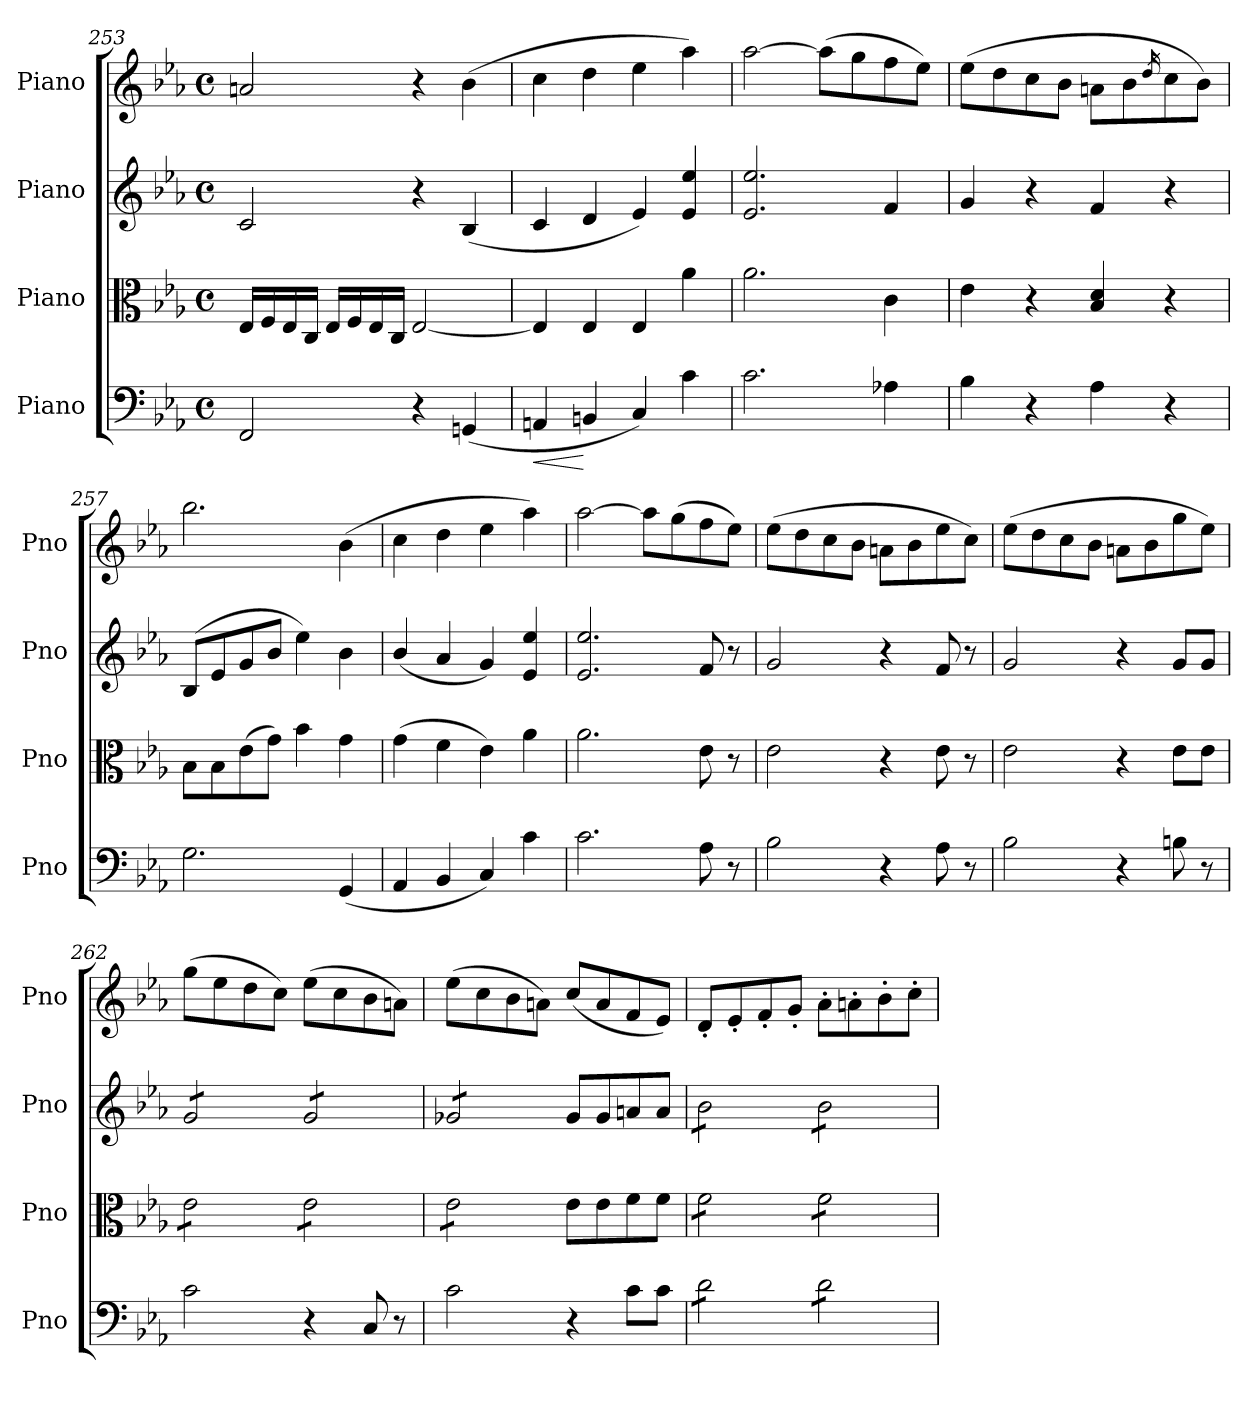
**kern	**dynam	**kern	**kern	**kern
*part4	*part4	*part3	*part2	*part1
*staff4	*staff4	*staff3	*staff2	*staff1
*I"Piano	*	*I"Piano	*I"Piano	*I"Piano
*I'Pno	*	*I'Pno	*I'Pno	*I'Pno
*clefF4	*	*clefC3	*clefG2	*clefG2
*k[b-e-a-]	*	*k[b-e-a-]	*k[b-e-a-]	*k[b-e-a-]
*M4/4	*	*M4/4	*M4/4	*M4/4
*met(c)	*	*met(c)	*met(c)	*met(c)
=253	=253	=253	=253	=253
2FF/	.	16E-/LL	2c/	2an/
.	.	16F/	.	.
.	.	16E-/	.	.
.	.	16C/JJ	.	.
.	.	16E-/LL	.	.
.	.	16F/	.	.
.	.	16E-/	.	.
.	.	16C/JJ	.	.
4r	.	[2E-/	4r	4r
(4GGn/	.	.	(4B-/	(4b-\
=254	=254	=254	=254	=254
!	!LO:HP:b	!	!	!
4AAn/	<	4E-/]	4c/	4cc\
4BBn/	[	4E-/	4d/	4dd\
4C/)	.	4E-/	4e-/)	4ee-\
4c\	.	4a-\	4e-/ 4ee-/	4aa-\)
=255	=255	=255	=255	=255
2.c\	.	2.a-\	2.e-/ 2.ee-/	[2aa-\
.	.	.	.	(8aa-\L]
.	.	.	.	8gg\
4A-X\	.	4c\	4f/	8ff\
.	.	.	.	8ee-\J)
=256	=256	=256	=256	=256
4B-\	.	4e-\	4g/	(8ee-\L
.	.	.	.	8dd\
4r	.	4r	4r	8cc\
.	.	.	.	8b-\J
4A-\	.	4B-/ 4d/	4f/	8an\L
.	.	.	.	8b-\
.	.	.	.	16qdd/
4r	.	4r	4r	8cc\
.	.	.	.	8b-\J)
=257	=257	=257	=257	=257
2.G\	.	8B-\L	(8B-/L	2.bb-\
.	.	8B-\	8e-/	.
.	.	(8e-\	8g/	.
.	.	8g\J)	8b-/J	.
.	.	4b-\	4ee-\)	.
(4GG/	.	4g\	4b-\	(4b-\
=258	=258	=258	=258	=258
4AA-/	.	(4g\	(4b-/	4cc\
4BB-/	.	4f\	4a-/	4dd\
4C/)	.	4e-\)	4g/)	4ee-\
4c\	.	4a-\	4e-/ 4ee-/	4aa-\)
=259	=259	=259	=259	=259
2.c\	.	2.a-\	2.e-/ 2.ee-/	[2aa-\
.	.	.	.	8aa-\L]
.	.	.	.	(8gg\
8A-\	.	8e-\	8f/	8ff\
8r	.	8r	8r	8ee-\J)
!!LO:LB:g=z
=260	=260	=260	=260	=260
2B-\	.	2e-\	2g/	(8ee-\L
.	.	.	.	8dd\
.	.	.	.	8cc\
.	.	.	.	8b-\J
4r	.	4r	4r	8an\L
.	.	.	.	8b-\
8A-\	.	8e-\	8f/	8ee-\
8r	.	8r	8r	8cc\J)
=261	=261	=261	=261	=261
2B-\	.	2e-\	2g/	(8ee-\L
.	.	.	.	8dd\
.	.	.	.	8cc\
.	.	.	.	8b-\J
4r	.	4r	4r	8an\L
.	.	.	.	8b-\
8Bn\	.	8e-\L	8g/L	8gg\
8r	.	8e-\J	8g/J	8ee-\J)
=262	=262	=262	=262	=262
*	*	*tremolo	*	*
*	*	*	*tremolo	*
2c\	.	8e-\L	8g/L	(8gg\L
.	.	8e-\	8g/	8ee-\
.	.	8e-\	8g/	8dd\
.	.	8e-\J	8g/J	8cc\J)
4r	.	8e-\L	8g/L	(8ee-\L
.	.	8e-\	8g/	8cc\
8C/	.	8e-\	8g/	8b-\
8r	.	8e-\J	8g/J	8an\J)
=263	=263	=263	=263	=263
2c\	.	8e-\L	8g-X/L	(8ee-\L
.	.	8e-\	8g-X/	8cc\
.	.	8e-\	8g-X/	8b-\
.	.	8e-\J	8g-X/J	8an\J)
*	*	*	*Xtremolo	*
*	*	*Xtremolo	*	*
4r	.	8e-\L	8g-/L	(8cc/L
.	.	8e-\	8g-/	8a/
8c\L	.	8f\	8an/	8f/
8c\J	.	8f\J	8a/J	8e-/J)
=264	=264	=264	=264	=264
*tremolo	*	*	*	*
*	*	*tremolo	*	*
*	*	*	*tremolo	*
8d\L	.	8f\L	8b-\L	8d'/L
8d\	.	8f\	8b-\	8e-'/
8d\	.	8f\	8b-\	8f'/
8d\J	.	8f\J	8b-\J	8g'/J
8d\L	.	8f\L	8b-\L	8a-'\L
8d\	.	8f\	8b-\	8an'\
8d\	.	8f\	8b-\	8b-'\
8d\J	.	8f\J	8b-\J	8cc'\J
*	*	*	*Xtremolo	*
*	*	*Xtremolo	*	*
*Xtremolo	*	*	*	*
=	=	=	=	=
*-	*-	*-	*-	*-
